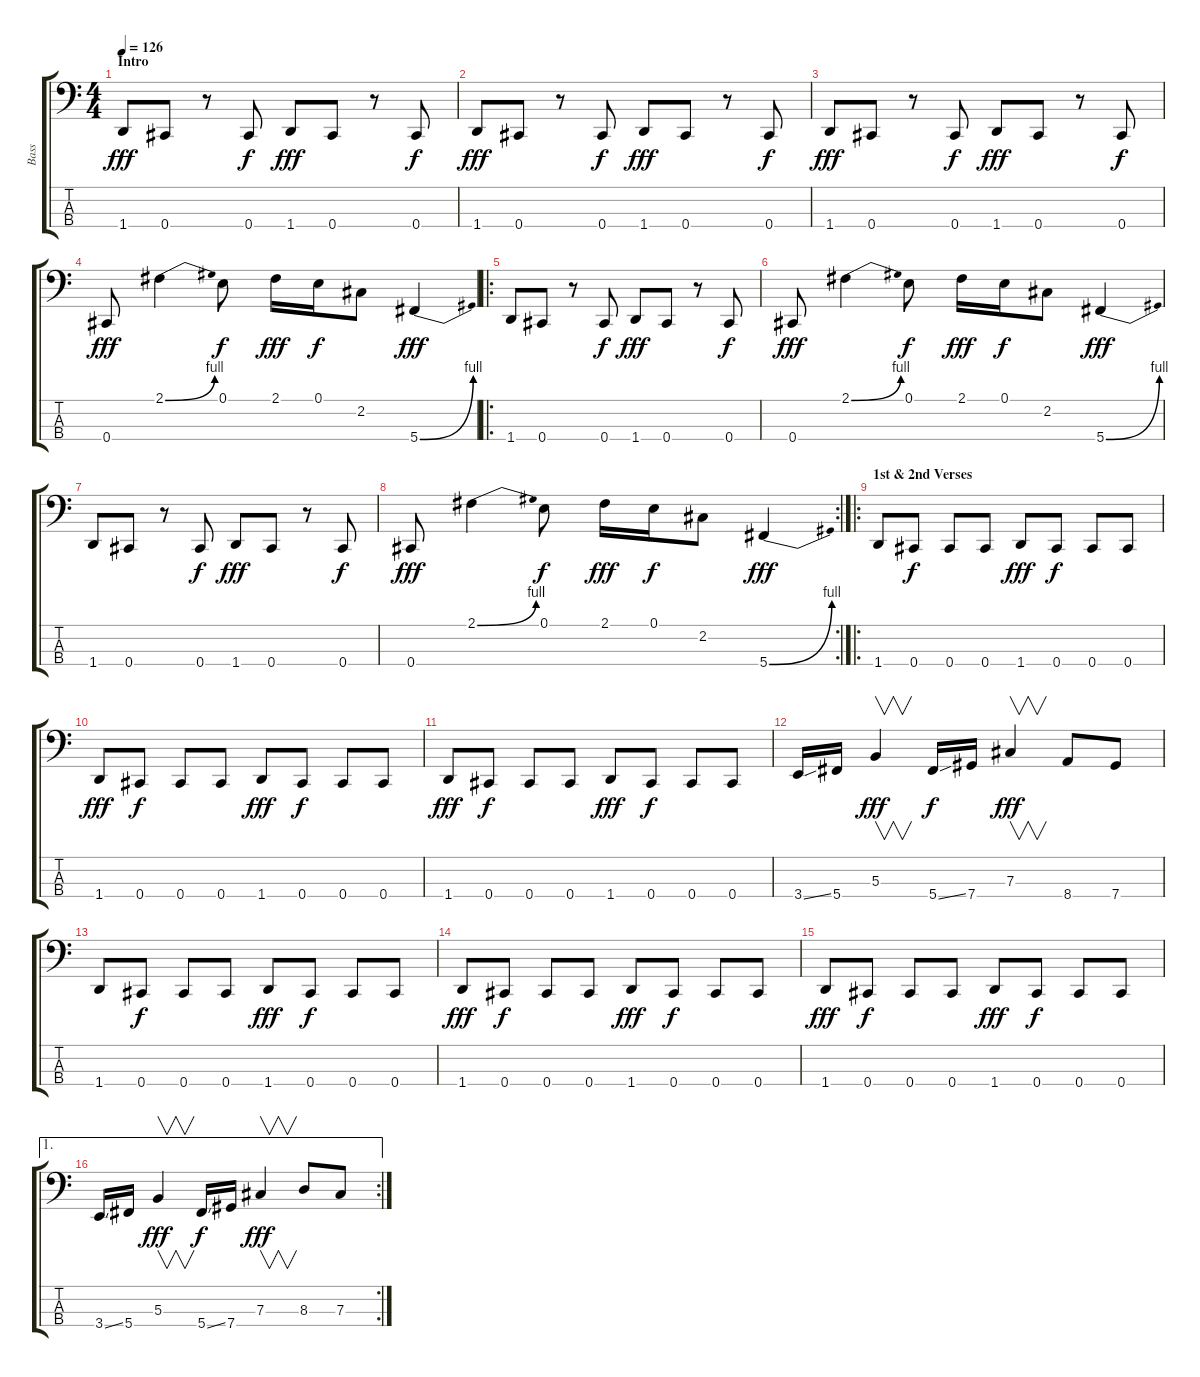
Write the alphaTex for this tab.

\track ("Bass" "Bass") {instrument electricbasspick}
\staff {score tabs}
\tuning (E2 B1 Gb1 Db1) {hide}
\ts (4 4)
\section ("" "Intro")
\tempo 126
\clef f4
\ks c
1.4.8{dy fff instrument electricbasspick} 0.4.8 r.8 0.4.8{dy f} 1.4.8{dy fff} 0.4.8 r.8 0.4.8{dy f} |
1.4.8{dy fff} 0.4.8 r.8 0.4.8{dy f} 1.4.8{dy fff} 0.4.8 r.8 0.4.8{dy f} |
1.4.8{dy fff} 0.4.8 r.8 0.4.8{dy f} 1.4.8{dy fff} 0.4.8 r.8 0.4.8{dy f} |
0.4.8{dy fff} 2.1{be (bend 0 0 60 4)}.4 0.1.8{dy f} 2.1.16{dy fff} 0.1.16{dy f} 2.2.8 5.4{be (bend 0 0 60 4)}.4{dy fff} |
\ro
1.4.8 0.4.8 r.8 0.4.8{dy f} 1.4.8{dy fff} 0.4.8 r.8 0.4.8{dy f} |
0.4.8{dy fff} 2.1{be (bend 0 0 60 4)}.4 0.1.8{dy f} 2.1.16{dy fff} 0.1.16{dy f} 2.2.8 5.4{be (bend 0 0 60 4)}.4{dy fff} |
1.4.8 0.4.8 r.8 0.4.8{dy f} 1.4.8{dy fff} 0.4.8 r.8 0.4.8{dy f} |
\rc 2
0.4.8{dy fff} 2.1{be (bend 0 0 60 4)}.4 0.1.8{dy f} 2.1.16{dy fff} 0.1.16{dy f} 2.2.8 5.4{be (bend 0 0 60 4)}.4{dy fff} |
\ro
\section ("" "1st & 2nd Verses")
1.4.8 0.4.8{dy f} 0.4.8 0.4.8 1.4.8{dy fff} 0.4.8{dy f} 0.4.8 0.4.8 |
1.4.8{dy fff} 0.4.8{dy f} 0.4.8 0.4.8 1.4.8{dy fff} 0.4.8{dy f} 0.4.8 0.4.8 |
1.4.8{dy fff} 0.4.8{dy f} 0.4.8 0.4.8 1.4.8{dy fff} 0.4.8{dy f} 0.4.8 0.4.8 |
3.4{ss}.16 5.4.16 5.3.4{v dy fff} 5.4{ss}.16{dy f} 7.4.16 7.3.4{v dy fff} 8.4.8 7.4.8 |
1.4.8 0.4.8{dy f} 0.4.8 0.4.8 1.4.8{dy fff} 0.4.8{dy f} 0.4.8 0.4.8 |
1.4.8{dy fff} 0.4.8{dy f} 0.4.8 0.4.8 1.4.8{dy fff} 0.4.8{dy f} 0.4.8 0.4.8 |
1.4.8{dy fff} 0.4.8{dy f} 0.4.8 0.4.8 1.4.8{dy fff} 0.4.8{dy f} 0.4.8 0.4.8 |
\ae 1
\rc 2
3.4{ss}.16 5.4.16 5.3.4{v dy fff} 5.4{ss}.16{dy f} 7.4.16 7.3.4{v dy fff} 8.3.8 7.3.8
